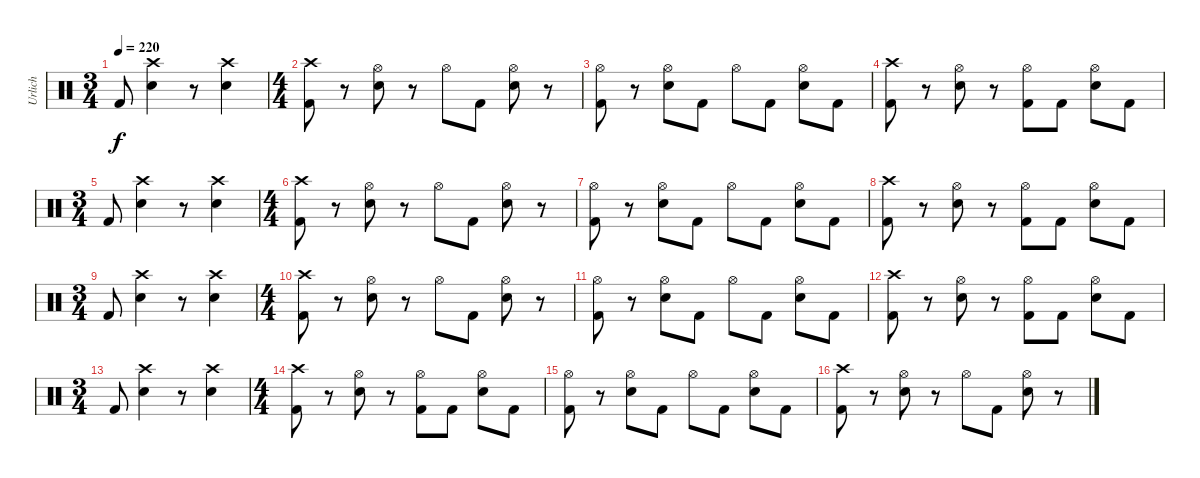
\track ("Urlich" "Urlich") {instrument percussion}
\staff {score}
\articulation defaults
\ts (3 4)
\tempo 220
\clef neutral
\ks c "Kick (hit) 2".8{dy f}
("Crash high (hit)" "Snare (hit) 2").4 r.8 ("Crash high (hit)" "Snare (hit) 2").4 |
\ts (4 4)
("Crash high (hit)" "Kick (hit) 2").8 r.8 ("Hi-Hat (open)" "Snare (hit) 2").8 r.8 "Hi-Hat (open)".8 "Kick (hit) 2".8 ("Hi-Hat (open)" "Snare (hit) 2").8 r.8 |
("Hi-Hat (open)" "Kick (hit) 2").8 r.8 ("Hi-Hat (open)" "Snare (hit) 2").8 "Kick (hit) 2".8 "Hi-Hat (open)".8 "Kick (hit) 2".8 ("Hi-Hat (open)" "Snare (hit) 2").8 "Kick (hit) 2".8 |
("Crash high (hit)" "Kick (hit) 2").8 r.8 ("Hi-Hat (open)" "Snare (hit) 2").8 r.8 ("Hi-Hat (open)" "Kick (hit) 2").8 "Kick (hit) 2".8 ("Hi-Hat (open)" "Snare (hit) 2").8 "Kick (hit) 2".8 |
\ts (3 4)
"Kick (hit) 2".8 ("Crash high (hit)" "Snare (hit) 2").4 r.8 ("Crash high (hit)" "Snare (hit) 2").4 |
\ts (4 4)
("Crash high (hit)" "Kick (hit) 2").8 r.8 ("Hi-Hat (open)" "Snare (hit) 2").8 r.8 "Hi-Hat (open)".8 "Kick (hit) 2".8 ("Hi-Hat (open)" "Snare (hit) 2").8 r.8 |
("Hi-Hat (open)" "Kick (hit) 2").8 r.8 ("Hi-Hat (open)" "Snare (hit) 2").8 "Kick (hit) 2".8 "Hi-Hat (open)".8 "Kick (hit) 2".8 ("Hi-Hat (open)" "Snare (hit) 2").8 "Kick (hit) 2".8 |
("Crash high (hit)" "Kick (hit) 2").8 r.8 ("Hi-Hat (open)" "Snare (hit) 2").8 r.8 ("Hi-Hat (open)" "Kick (hit) 2").8 "Kick (hit) 2".8 ("Hi-Hat (open)" "Snare (hit) 2").8 "Kick (hit) 2".8 |
\ts (3 4)
"Kick (hit) 2".8 ("Crash high (hit)" "Snare (hit) 2").4 r.8 ("Crash high (hit)" "Snare (hit) 2").4 |
\ts (4 4)
("Crash high (hit)" "Kick (hit) 2").8 r.8 ("Hi-Hat (open)" "Snare (hit) 2").8 r.8 "Hi-Hat (open)".8 "Kick (hit) 2".8 ("Hi-Hat (open)" "Snare (hit) 2").8 r.8 |
("Hi-Hat (open)" "Kick (hit) 2").8 r.8 ("Hi-Hat (open)" "Snare (hit) 2").8 "Kick (hit) 2".8 "Hi-Hat (open)".8 "Kick (hit) 2".8 ("Hi-Hat (open)" "Snare (hit) 2").8 "Kick (hit) 2".8 |
("Crash high (hit)" "Kick (hit) 2").8 r.8 ("Hi-Hat (open)" "Snare (hit) 2").8 r.8 ("Hi-Hat (open)" "Kick (hit) 2").8 "Kick (hit) 2".8 ("Hi-Hat (open)" "Snare (hit) 2").8 "Kick (hit) 2".8 |
\ts (3 4)
"Kick (hit) 2".8 ("Crash high (hit)" "Snare (hit) 2").4 r.8 ("Crash high (hit)" "Snare (hit) 2").4 |
\ts (4 4)
("Crash high (hit)" "Kick (hit) 2").8 r.8 ("Hi-Hat (open)" "Snare (hit) 2").8 r.8 ("Hi-Hat (open)" "Kick (hit) 2").8 "Kick (hit) 2".8 ("Hi-Hat (open)" "Snare (hit) 2").8 "Kick (hit) 2".8 |
("Hi-Hat (open)" "Kick (hit) 2").8 r.8 ("Hi-Hat (open)" "Snare (hit) 2").8 "Kick (hit) 2".8 "Hi-Hat (open)".8 "Kick (hit) 2".8 ("Hi-Hat (open)" "Snare (hit) 2").8 "Kick (hit) 2".8 |
("Crash high (hit)" "Kick (hit) 2").8 r.8 ("Hi-Hat (open)" "Snare (hit) 2").8 r.8 "Hi-Hat (open)".8 "Kick (hit) 2".8 ("Hi-Hat (open)" "Snare (hit) 2").8 r.8
